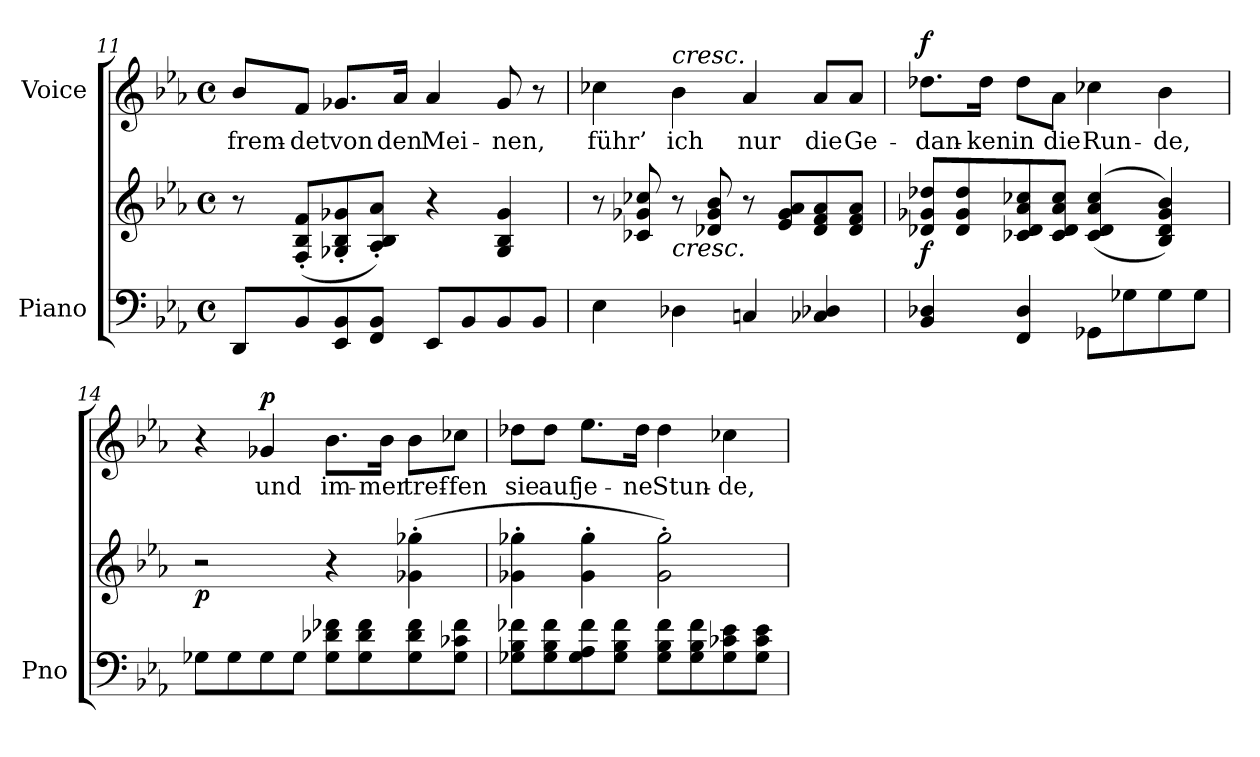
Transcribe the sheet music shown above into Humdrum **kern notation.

**kern	**kern	**dynam	**kern	**text	**dynam
*part2	*part2	*part2	*part1	*part1	*part1
*staff3	*staff2	*staff2/3	*staff1	*staff1	*staff1
*I"Piano	*	*	*I"Voice	*	*
*I'Pno	*	*	*	*	*
!!LO:LB:g=z
*clefF4	*clefG2	*	*clefG2	*	*
*k[b-e-a-]	*k[b-e-a-]	*	*k[b-e-a-]	*	*
*M4/4	*M4/4	*	*M4/4	*	*
*met(c)	*met(c)	*	*met(c)	*	*
=11	=11	=11	=11	=11	=11
!	!	!	!	!LO:LY:b	!
8DD/L	8r	.	8b-/L	-frem-	.
!	!	!	!	!LO:LY:b	!
8BB-/	(<8F/' 8B-/' 8f/'L	.	8f/J	-det	.
!	!	!	!	!LO:LY:b	!
8EE-/ 8BB-/	8G-X/' 8B-/' 8g-X/'	.	8.g-X/L	von	.
8FF/ 8BB-/J	8A-/' 8B-/' 8a-/'J)	.	.	.	.
!	!	!	!	!LO:LY:b	!
.	.	.	16a-/Jk	den	.
!	!	!	!	!LO:LY:b	!
8EE-/L	4r	.	4a-/	Mei-	.
8BB-/	.	.	.	.	.
!	!	!	!	!LO:LY:b	!
8BB-/	4G-/ 4B-/ 4g-/	.	8g-/	-nen,	.
8BB-/J	.	.	8r	.	.
=12	=12	=12	=12	=12	=12
!	!	!	!	!LO:LY:b	!
4E-\	8r	.	4cc-X\	führ’	.
.	8c-X/ 8g-X/ 8cc-X/	.	.	.	.
!	!	!	!LO:TX:a:i:t=cresc.	!	!
!	!LO:TX:b:i:t=cresc.	!	!	!	!
!	!	!	!	!LO:LY:b	!
4D-X\	8r	.	4b-\	ich	.
.	8d-X/ 8g-/ 8b-/	.	.	.	.
!	!	!	!	!LO:LY:b	!
4Cn/	8r	.	4a-/	nur	.
.	8e-/ 8g-/ 8a-/L	.	.	.	.
!	!	!	!	!LO:LY:b	!
4C-X/ 4D-X/	8d-/ 8f/ 8a-/	.	8a-/L	die	.
!	!	!	!	!LO:LY:b	!
.	8d-/ 8f/ 8a-/J	.	8a-/J	Ge-	.
=13	=13	=13	=13	=13	=13
!	!	!LO:DY:b	!	!LO:LY:b	!LO:DY:a
4BB-/ 4D-X/	8d-X/ 8g-X/ 8dd-X/L	f	8.dd-X\L	-dan-	f
.	8d-/ 8g-/ 8dd-/	.	.	.	.
!	!	!	!	!LO:LY:b	!
.	.	.	16dd-\Jk	-ken	.
!	!	!	!	!LO:LY:b	!
4FF/ 4D-/	8c-X/ 8d-/ 8a-/ 8cc-X/	.	8dd-\L	in	.
!	!	!	!	!LO:LY:b	!
.	8c-/ 8d-/ 8a-/ 8cc-/J	.	8a-\J	die	.
!	!	!	!	!LO:LY:b	!
8GG-X\L	(<(>4c-/ 4d-/ 4a-/ 4cc-/	.	4cc-X\	Run-	.
8G-X\	.	.	.	.	.
!	!	!	!	!LO:LY:b	!
8G-\	4B-/ 4d-/ 4g-/ 4b-/))	.	4b-\	-de,	.
8G-\J	.	.	.	.	.
=14	=14	=14	=14	=14	=14
!	!	!LO:DY:b	!	!	!
8G-X\L	2r	p	4r	.	.
8G-\	.	.	.	.	.
!	!	!	!	!LO:LY:b	!LO:DY:a
8G-\	.	.	4g-X/	und	p
8G-\J	.	.	.	.	.
!	!	!	!	!LO:LY:b	!
8G-\ 8d-X\ 8f-X\L	4r	.	8.b-\L	im-	.
8G-\ 8d-\ 8f-\	.	.	.	.	.
!	!	!	!	!LO:LY:b	!
.	.	.	16b-\Jk	-mer	.
!	!	!	!	!LO:LY:b	!
8G-\ 8d-\ 8f-\	(>4g-X\' 4gg-X\'	.	8b-\L	tref-	.
!	!	!	!	!LO:LY:b	!
8G-\ 8c-X\ 8f-\J	.	.	8cc-X\J	-fen	.
!!LO:LB:g=z
=15	=15	=15	=15	=15	=15
!	!	!	!	!LO:LY:b	!
8G-X\ 8B-\ 8f-X\L	4g-X\' 4gg-X\'	.	8dd-X\L	sie	.
!	!	!	!	!LO:LY:b	!
8G-\ 8B-\ 8f-\	.	.	8dd-\J	auf	.
!	!	!	!	!LO:LY:b	!
8G-\ 8A-\ 8f-\	4g-\' 4gg-\'	.	8.ee-\L	je-	.
8G-\ 8B-\ 8f-\J	.	.	.	.	.
!	!	!	!	!LO:LY:b	!
.	.	.	16dd-\Jk	-ne	.
!	!	!	!	!LO:LY:b	!
8G-\ 8B-\ 8f-\L	2g-\' 2gg-\')	.	4dd-\	Stun-	.
8G-\ 8B-\ 8f-\	.	.	.	.	.
!	!	!	!	!LO:LY:b	!
8G-\ 8c-X\ 8e-\	.	.	4cc-X\	-de,	.
8G-\ 8c-\ 8e-\J	.	.	.	.	.
=	=	=	=	=	=
*-	*-	*-	*-	*-	*-
